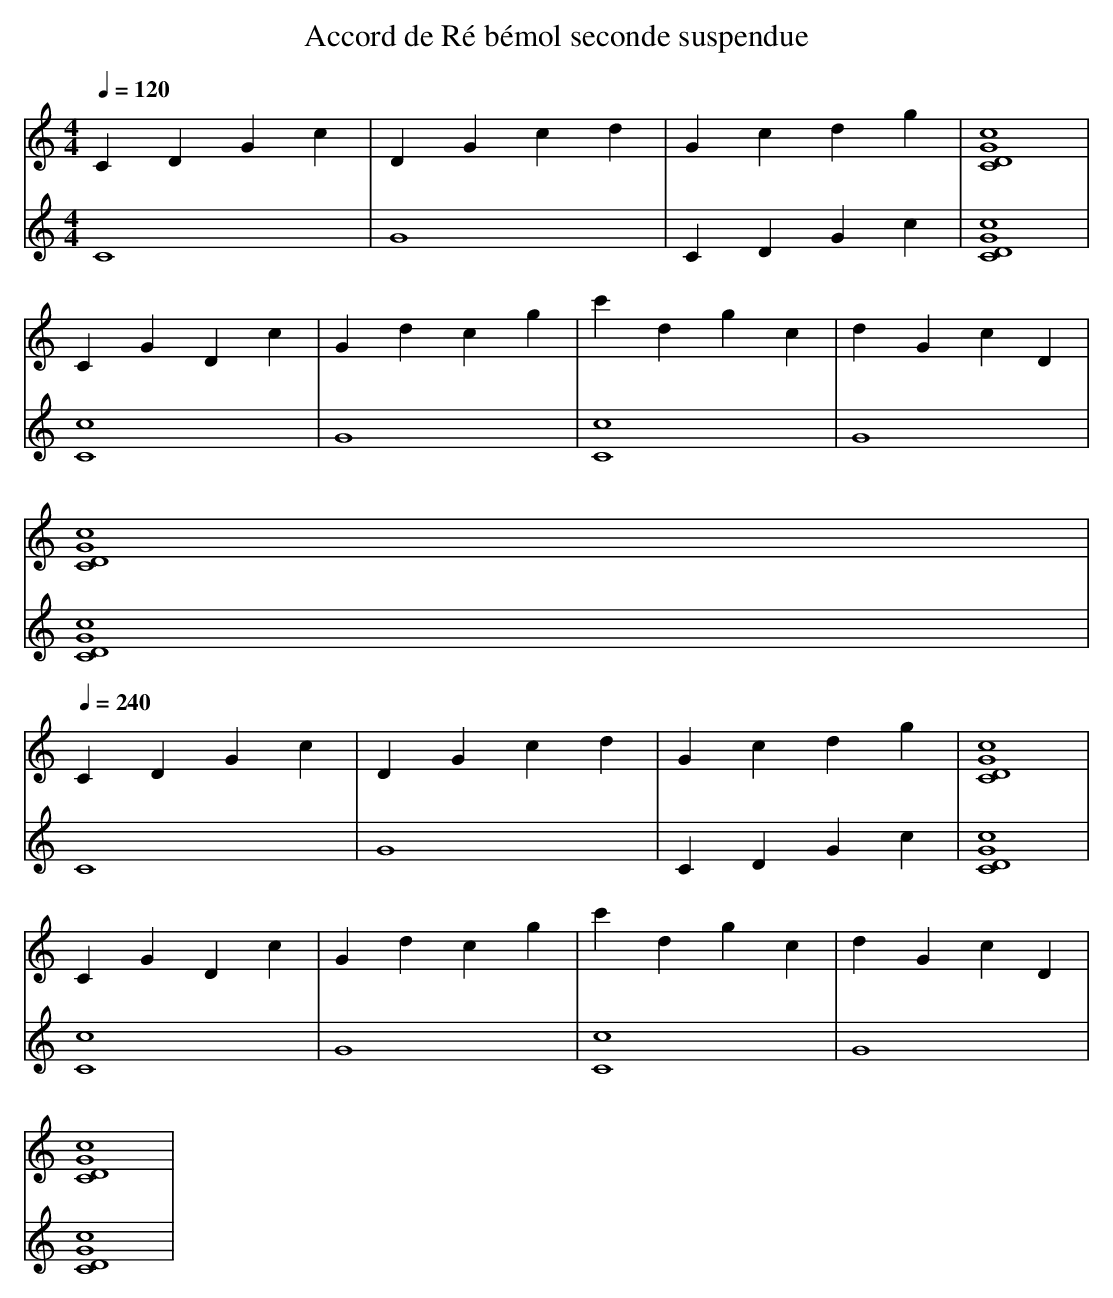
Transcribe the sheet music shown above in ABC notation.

X:1
T:Accord de Ré bémol seconde suspendue
M: 4/4
L: 1/4
Q:1/4=120
K:C
V:1
C D G c | D G c d | G c d g | [C4 D4 G4 c4] |
C G D c | G d c g | c' d g c | d G c D |
[C4 D4 G4 c4] |
Q:1/4=240
C D G c | D G c d | G c d g | [C4 D4 G4 c4] |
C G D c | G d c g | c' d g c | d G c D |
[C4 D4 G4 c4] |
V:2
C4 | G4 | C D G c | [C4 D4 G4 c4] |
[C4 c4] | G4 | [C4 c4] | G4 |
[C4 D4 G4 c4] |
Q:1/4=240
C4 | G4 | C D G c | [C4 D4 G4 c4] |
[C4 c4] | G4 | [C4 c4] | G4 |
[C4 D4 G4 c4] |
